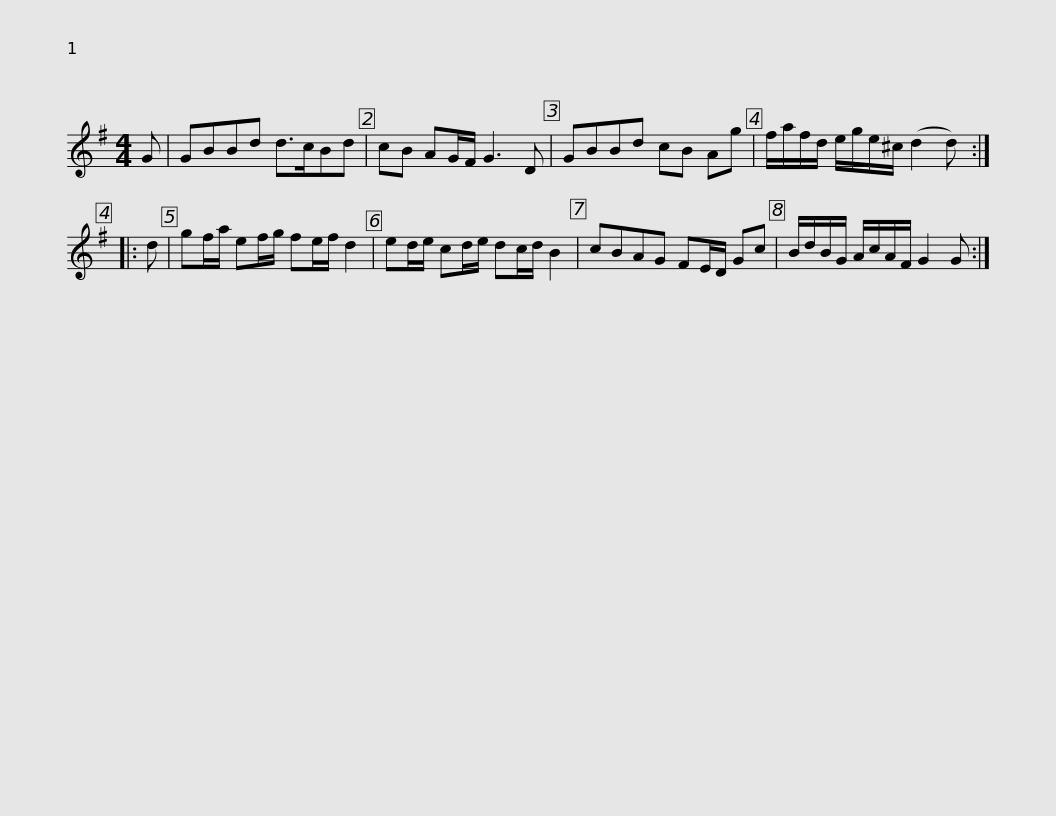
X:1
L:1/8
M:4/4
I:linebreak $
K:G
V:1 treble
V:1
 G | GBBd d>cBd | cB AG/F/ G3 D | GBBd cB Ag | f/a/f/d/ e/g/e/^c/ (d2 d) :: %5
 d |$ gf/a/ ef/g/ fe/f/ d2 | ed/e/ cd/e/ dc/d/ B2 | cBAG FE/D/ Gc | B/d/B/G/ A/c/A/F/ G2 G :| %10
